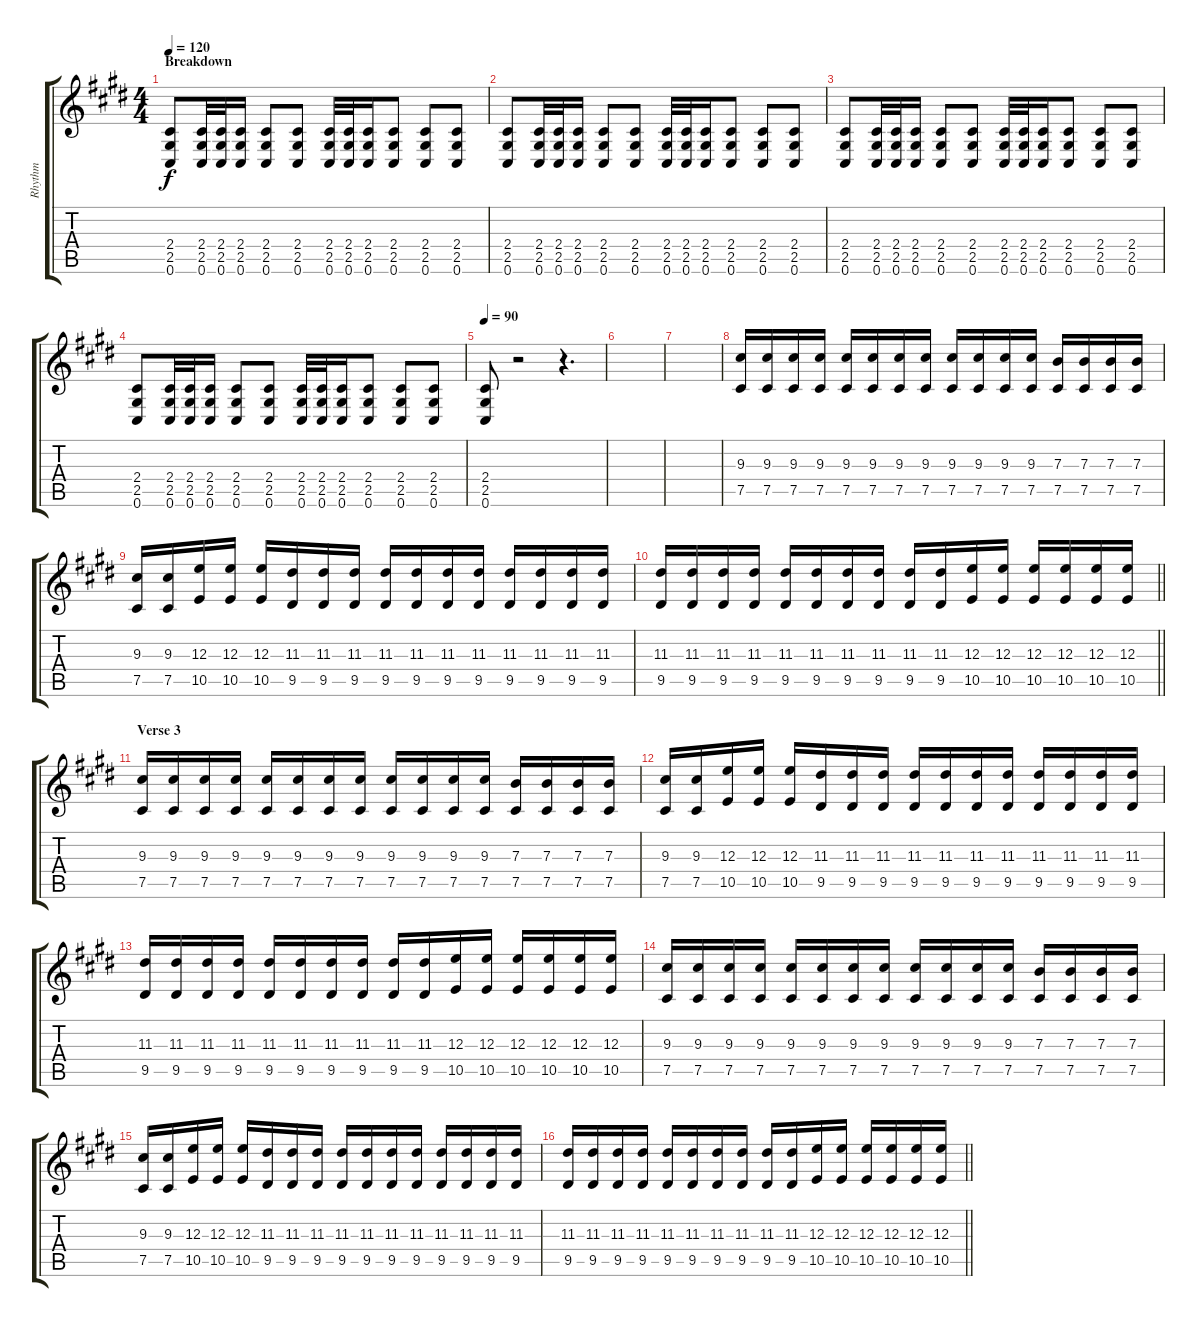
\track ("Rhythm" "Rhythm") {instrument distortionguitar}
\staff {score tabs}
\tuning (Db4 Ab3 E3 B2 Gb2 Db2) {hide}
\ts (4 4)
\section ("" "Breakdown")
\tempo 120
\clef g2
\ks c#minor
(2.4 2.5 0.6).8{dy f} (2.4 2.5 0.6).32 (2.4 2.5 0.6).32 (2.4 2.5 0.6).16 (2.4 2.5 0.6).8 (2.4 2.5 0.6).8 (2.4 2.5 0.6).32 (2.4 2.5 0.6).32 (2.4 2.5 0.6).16 (2.4 2.5 0.6).8 (2.4 2.5 0.6).8 (2.4 2.5 0.6).8 |
(2.4 2.5 0.6).8 (2.4 2.5 0.6).32 (2.4 2.5 0.6).32 (2.4 2.5 0.6).16 (2.4 2.5 0.6).8 (2.4 2.5 0.6).8 (2.4 2.5 0.6).32 (2.4 2.5 0.6).32 (2.4 2.5 0.6).16 (2.4 2.5 0.6).8 (2.4 2.5 0.6).8 (2.4 2.5 0.6).8 |
(2.4 2.5 0.6).8 (2.4 2.5 0.6).32 (2.4 2.5 0.6).32 (2.4 2.5 0.6).16 (2.4 2.5 0.6).8 (2.4 2.5 0.6).8 (2.4 2.5 0.6).32 (2.4 2.5 0.6).32 (2.4 2.5 0.6).16 (2.4 2.5 0.6).8 (2.4 2.5 0.6).8 (2.4 2.5 0.6).8 |
(2.4 2.5 0.6).8 (2.4 2.5 0.6).32 (2.4 2.5 0.6).32 (2.4 2.5 0.6).16 (2.4 2.5 0.6).8 (2.4 2.5 0.6).8 (2.4 2.5 0.6).32 (2.4 2.5 0.6).32 (2.4 2.5 0.6).16 (2.4 2.5 0.6).8 (2.4 2.5 0.6).8 (2.4 2.5 0.6).8 |
\tempo 90
(2.4 2.5 0.6).8 r.2 r.4{d} |
|
|
(9.3 7.5).16 (9.3 7.5).16 (9.3 7.5).16 (9.3 7.5).16 (9.3 7.5).16 (9.3 7.5).16 (9.3 7.5).16 (9.3 7.5).16 (9.3 7.5).16 (9.3 7.5).16 (9.3 7.5).16 (9.3 7.5).16 (7.3 7.5).16 (7.3 7.5).16 (7.3 7.5).16 (7.3 7.5).16 |
(9.3 7.5).16 (9.3 7.5).16 (12.3 10.5).16 (12.3 10.5).16 (12.3 10.5).16 (11.3 9.5).16 (11.3 9.5).16 (11.3 9.5).16 (11.3 9.5).16 (11.3 9.5).16 (11.3 9.5).16 (11.3 9.5).16 (11.3 9.5).16 (11.3 9.5).16 (11.3 9.5).16 (11.3 9.5).16 |
\barLineRight lightlight
(11.3 9.5).16 (11.3 9.5).16 (11.3 9.5).16 (11.3 9.5).16 (11.3 9.5).16 (11.3 9.5).16 (11.3 9.5).16 (11.3 9.5).16 (11.3 9.5).16 (11.3 9.5).16 (12.3 10.5).16 (12.3 10.5).16 (12.3 10.5).16 (12.3 10.5).16 (12.3 10.5).16 (12.3 10.5).16 |
\section ("" "Verse 3")
(9.3 7.5).16 (9.3 7.5).16 (9.3 7.5).16 (9.3 7.5).16 (9.3 7.5).16 (9.3 7.5).16 (9.3 7.5).16 (9.3 7.5).16 (9.3 7.5).16 (9.3 7.5).16 (9.3 7.5).16 (9.3 7.5).16 (7.3 7.5).16 (7.3 7.5).16 (7.3 7.5).16 (7.3 7.5).16 |
(9.3 7.5).16 (9.3 7.5).16 (12.3 10.5).16 (12.3 10.5).16 (12.3 10.5).16 (11.3 9.5).16 (11.3 9.5).16 (11.3 9.5).16 (11.3 9.5).16 (11.3 9.5).16 (11.3 9.5).16 (11.3 9.5).16 (11.3 9.5).16 (11.3 9.5).16 (11.3 9.5).16 (11.3 9.5).16 |
(11.3 9.5).16 (11.3 9.5).16 (11.3 9.5).16 (11.3 9.5).16 (11.3 9.5).16 (11.3 9.5).16 (11.3 9.5).16 (11.3 9.5).16 (11.3 9.5).16 (11.3 9.5).16 (12.3 10.5).16 (12.3 10.5).16 (12.3 10.5).16 (12.3 10.5).16 (12.3 10.5).16 (12.3 10.5).16 |
(9.3 7.5).16 (9.3 7.5).16 (9.3 7.5).16 (9.3 7.5).16 (9.3 7.5).16 (9.3 7.5).16 (9.3 7.5).16 (9.3 7.5).16 (9.3 7.5).16 (9.3 7.5).16 (9.3 7.5).16 (9.3 7.5).16 (7.3 7.5).16 (7.3 7.5).16 (7.3 7.5).16 (7.3 7.5).16 |
(9.3 7.5).16 (9.3 7.5).16 (12.3 10.5).16 (12.3 10.5).16 (12.3 10.5).16 (11.3 9.5).16 (11.3 9.5).16 (11.3 9.5).16 (11.3 9.5).16 (11.3 9.5).16 (11.3 9.5).16 (11.3 9.5).16 (11.3 9.5).16 (11.3 9.5).16 (11.3 9.5).16 (11.3 9.5).16 |
\barLineRight lightlight
(11.3 9.5).16 (11.3 9.5).16 (11.3 9.5).16 (11.3 9.5).16 (11.3 9.5).16 (11.3 9.5).16 (11.3 9.5).16 (11.3 9.5).16 (11.3 9.5).16 (11.3 9.5).16 (12.3 10.5).16 (12.3 10.5).16 (12.3 10.5).16 (12.3 10.5).16 (12.3 10.5).16 (12.3 10.5).16
